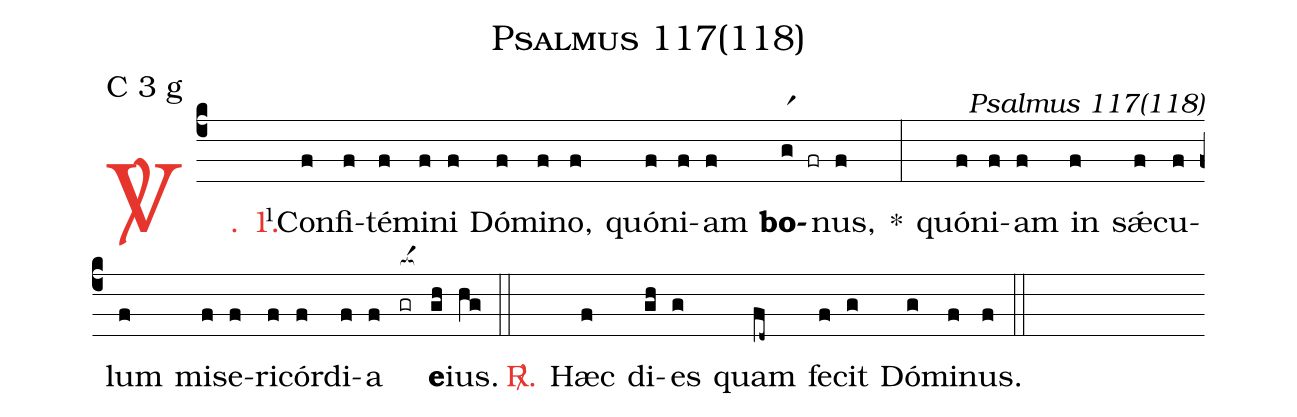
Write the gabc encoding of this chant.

name: Psalmus 117(118);
mode: C 3 g;
commentary: Psalmus 117(118);
%%
(c4)

<c><sp>V/</sp>. 1.</c>() <v>\VSup{1}</v>Con(f)fi(f)té(f)mi(f)ni(f) Dó(f)mi(f)no,(f) quó(f)ni(f)am(f) <b>bo</b>(gr1 fr)nus,(f) *(:) quó(f)ni(f)am(f) in(f) sǽ(f)cu(f)lum(f) mi(f)se(f)ri(f)cór(f)di(f)a(f) <nlba>(gr[ocba:1{])<b>e</b>(gh[ocba:0}])ius.</nlba>(hg)

(::)

<c><sp>R/</sp>.</c>() Hæc(f) di(gh)es(g) quam(fd~) fe(f)cit(g) Dó(g)mi(f)nus.(f)

(::)
